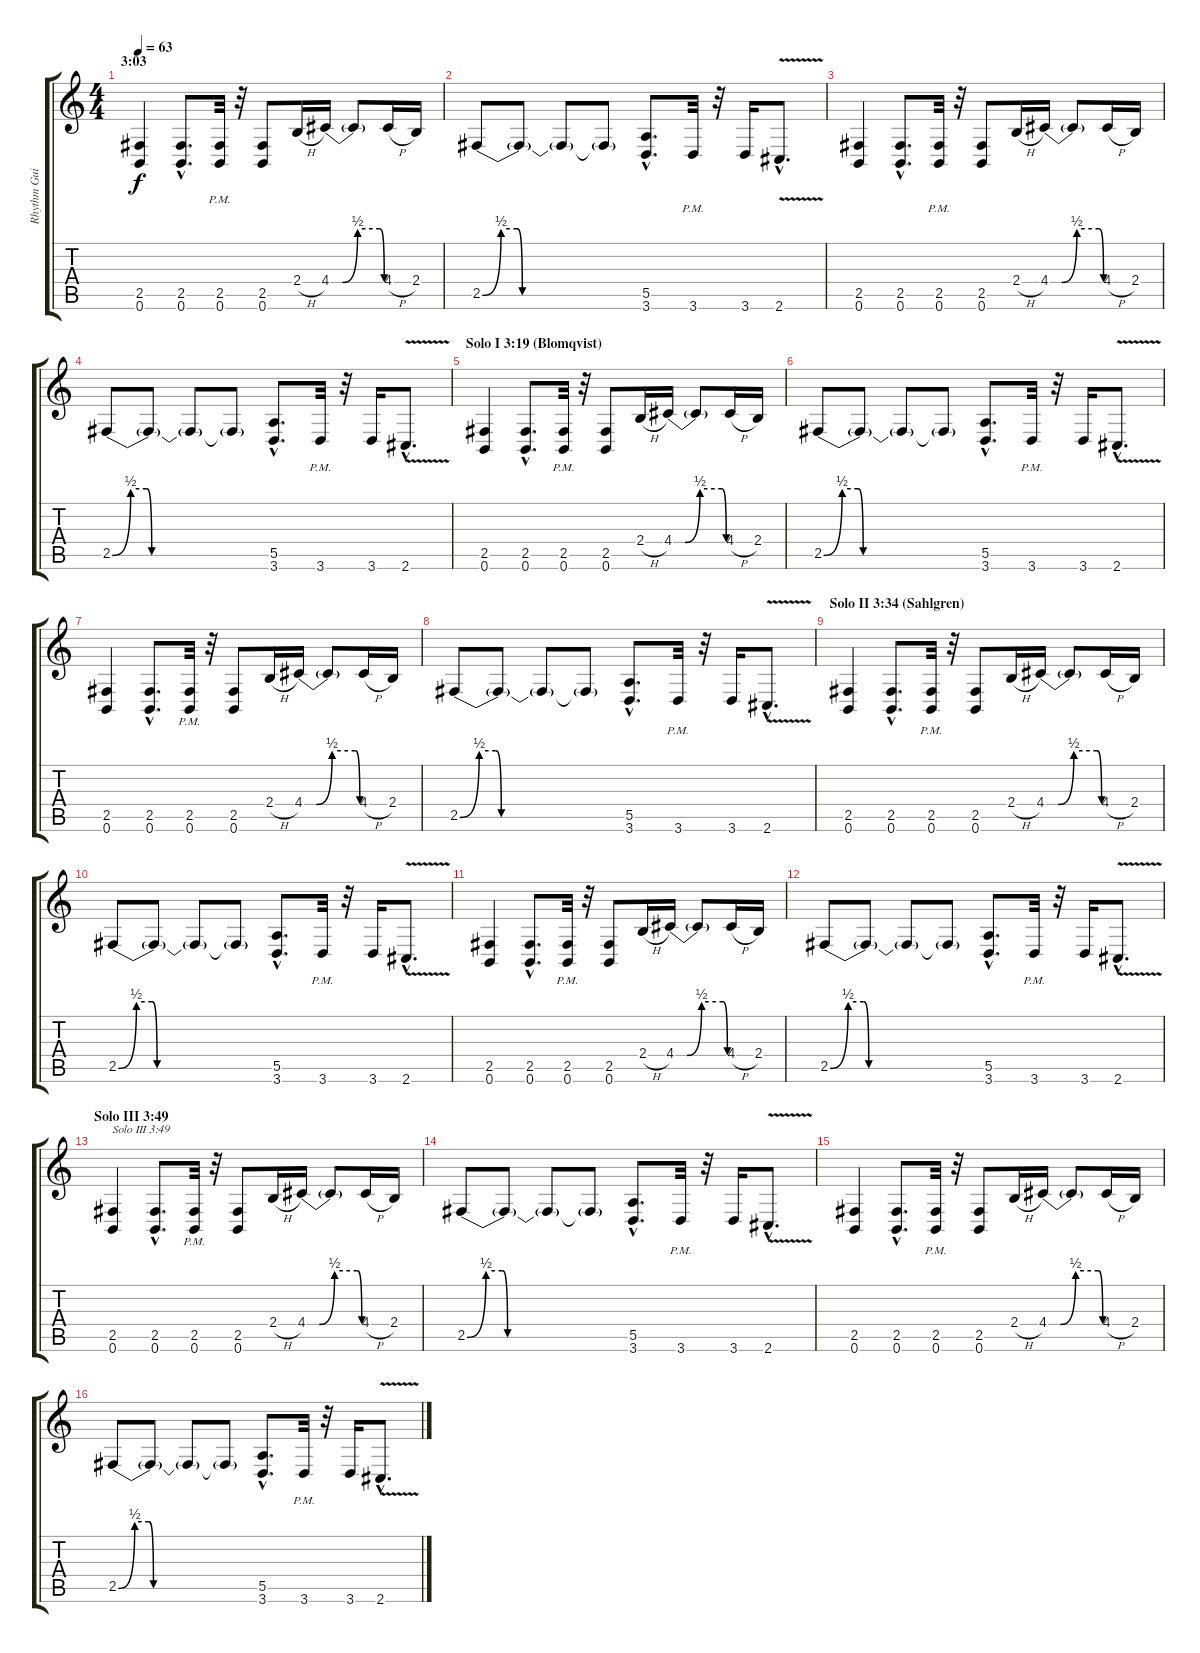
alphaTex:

\track ("Rhythm Guitar (Magnus Sahlgren)" "Rhythm Gui") {instrument overdrivenguitar}
\staff {score tabs}
\tuning (B3 Gb3 D3 A2 E2 B1) {hide}
\ts (4 4)
\section ("" "3:03")
\tempo 63
\clef g2
\ks c
(2.5 0.6).4{dy f instrument overdrivenguitar} (2.5{hac} 0.6{hac}).8{d} (2.5{pm} 0.6{pm}).32 r.32 (2.5 0.6).8 2.4{h}.16 4.4{be (custom 0 0 13 0 30 2 55 2 60 0)}.16 4.4{t}.8 4.4{h}.16 2.4.16 |
2.5{be (custom 0 0 7 2 13 2 15 0 60 0)}.8 2.5{t}.8 2.5{t}.8 2.5{t}.8 (5.5{hac} 3.6{hac}).8{d} 3.6{pm}.32 r.32 3.6.16 2.6{v hac}.8{d} |
(2.5 0.6).4 (2.5{hac} 0.6{hac}).8{d} (2.5{pm} 0.6{pm}).32 r.32 (2.5 0.6).8 2.4{h}.16 4.4{be (custom 0 0 13 0 30 2 55 2 60 0)}.16 4.4{t}.8 4.4{h}.16 2.4.16 |
2.5{be (custom 0 0 7 2 13 2 15 0 60 0)}.8 2.5{t}.8 2.5{t}.8 2.5{t}.8 (5.5{hac} 3.6{hac}).8{d} 3.6{pm}.32 r.32 3.6.16 2.6{v hac}.8{d} |
\section ("" "Solo I 3:19 (Blomqvist) ")
(2.5 0.6).4 (2.5{hac} 0.6{hac}).8{d} (2.5{pm} 0.6{pm}).32 r.32 (2.5 0.6).8 2.4{h}.16 4.4{be (custom 0 0 13 0 30 2 55 2 60 0)}.16 4.4{t}.8 4.4{h}.16 2.4.16 |
2.5{be (custom 0 0 7 2 13 2 15 0 60 0)}.8 2.5{t}.8 2.5{t}.8 2.5{t}.8 (5.5{hac} 3.6{hac}).8{d} 3.6{pm}.32 r.32 3.6.16 2.6{v hac}.8{d} |
(2.5 0.6).4 (2.5{hac} 0.6{hac}).8{d} (2.5{pm} 0.6{pm}).32 r.32 (2.5 0.6).8 2.4{h}.16 4.4{be (custom 0 0 13 0 30 2 55 2 60 0)}.16 4.4{t}.8 4.4{h}.16 2.4.16 |
2.5{be (custom 0 0 7 2 13 2 15 0 60 0)}.8 2.5{t}.8 2.5{t}.8 2.5{t}.8 (5.5{hac} 3.6{hac}).8{d} 3.6{pm}.32 r.32 3.6.16 2.6{v hac}.8{d} |
\section ("" "Solo II 3:34 (Sahlgren)")
(2.5 0.6).4 (2.5{hac} 0.6{hac}).8{d} (2.5{pm} 0.6{pm}).32 r.32 (2.5 0.6).8 2.4{h}.16 4.4{be (custom 0 0 13 0 30 2 55 2 60 0)}.16 4.4{t}.8 4.4{h}.16 2.4.16 |
2.5{be (custom 0 0 7 2 13 2 15 0 60 0)}.8 2.5{t}.8 2.5{t}.8 2.5{t}.8 (5.5{hac} 3.6{hac}).8{d} 3.6{pm}.32 r.32 3.6.16 2.6{v hac}.8{d} |
(2.5 0.6).4 (2.5{hac} 0.6{hac}).8{d} (2.5{pm} 0.6{pm}).32 r.32 (2.5 0.6).8 2.4{h}.16 4.4{be (custom 0 0 13 0 30 2 55 2 60 0)}.16 4.4{t}.8 4.4{h}.16 2.4.16 |
2.5{be (custom 0 0 7 2 13 2 15 0 60 0)}.8 2.5{t}.8 2.5{t}.8 2.5{t}.8 (5.5{hac} 3.6{hac}).8{d} 3.6{pm}.32 r.32 3.6.16 2.6{v hac}.8{d} |
\section ("" "Solo III 3:49")
(2.5 0.6).4{txt "Solo III 3:49"} (2.5{hac} 0.6{hac}).8{d} (2.5{pm} 0.6{pm}).32 r.32 (2.5 0.6).8 2.4{h}.16 4.4{be (custom 0 0 13 0 30 2 55 2 60 0)}.16 4.4{t}.8 4.4{h}.16 2.4.16 |
2.5{be (custom 0 0 7 2 13 2 15 0 60 0)}.8 2.5{t}.8 2.5{t}.8 2.5{t}.8 (5.5{hac} 3.6{hac}).8{d} 3.6{pm}.32 r.32 3.6.16 2.6{v hac}.8{d} |
(2.5 0.6).4 (2.5{hac} 0.6{hac}).8{d} (2.5{pm} 0.6{pm}).32 r.32 (2.5 0.6).8 2.4{h}.16 4.4{be (custom 0 0 13 0 30 2 55 2 60 0)}.16 4.4{t}.8 4.4{h}.16 2.4.16 |
2.5{be (custom 0 0 7 2 13 2 15 0 60 0)}.8 2.5{t}.8 2.5{t}.8 2.5{t}.8 (5.5{hac} 3.6{hac}).8{d} 3.6{pm}.32 r.32 3.6.16 2.6{v hac}.8{d}
